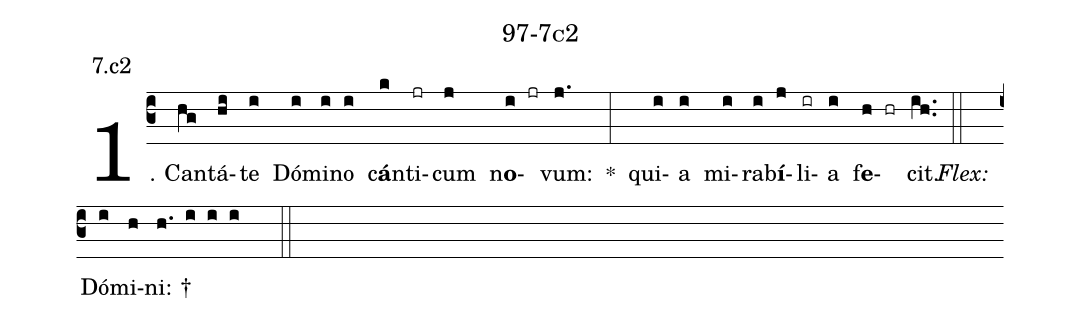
name: 97-7c2;
annotation: 7.c2;
%%
(c3)1. Can(hg)tá(hi)te(i) Dó(i)mi(i)no(i) c<b>á</b>n(k)ti(jr)cum(j) n<b>o</b>(i jr)vum:(j.) *(:) qui(i)a(i) mi(i)ra(i)b<b>í</b>(j)li(ir)a(i) f<b>e</b>(h hr)cit.(ih..) (::)
<i>Flex:</i>()  Dó(i)mi(h)ni: †(h. i i i  ::)
